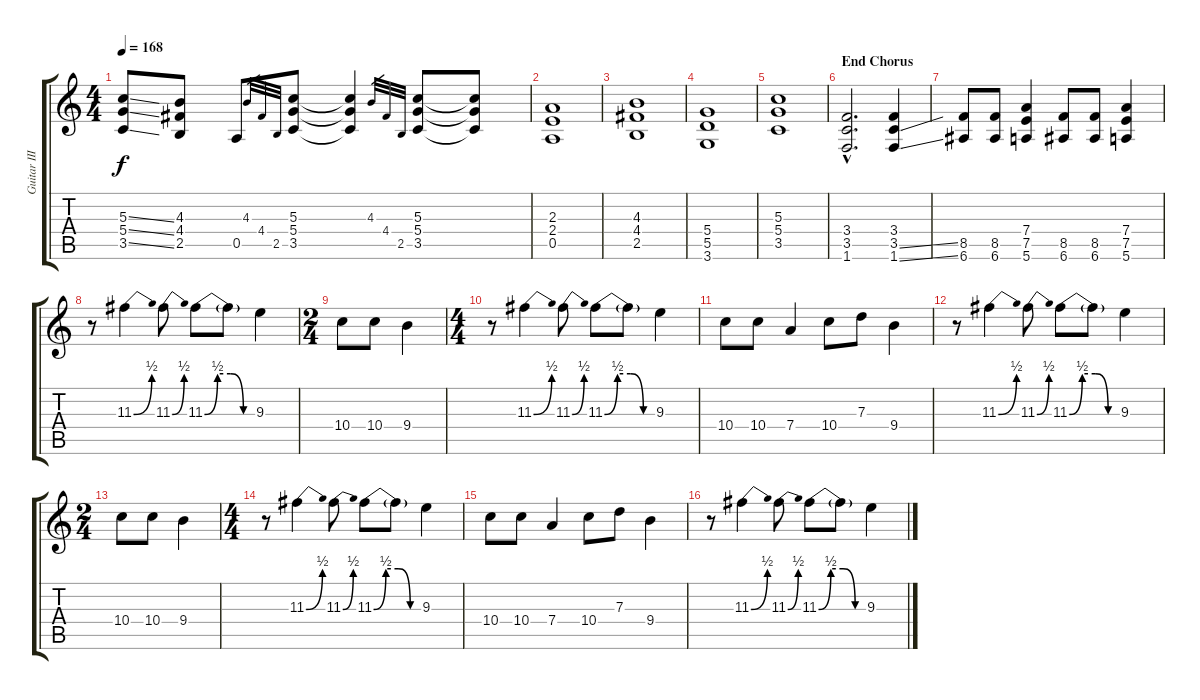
\track ("Guitar III Over/Dist" "Guitar III") {instrument distortionguitar}
\staff {score tabs}
\tuning (E4 B3 G3 D3 A2 E2) {hide}
\ts (4 4)
\tempo 168
\clef g2
\ks c
(5.3{ss} 5.4{ss} 3.5{ss}).8{dy f} (4.3 4.4 2.5).8 0.5.8 4.3.32{gr} 4.4.32{gr} 2.5.32{gr} (5.3 5.4 3.5).8 (5.3{t} 5.4{t} 3.5{t}).4 4.3.32{gr} 4.4.32{gr} 2.5.32{gr} (5.3 5.4 3.5).8 (5.3{t} 5.4{t} 3.5{t}).8 |
(2.3 2.4 0.5).1 |
(4.3 4.4 2.5).1 |
(5.4 5.5 3.6).1 |
(5.3 5.4 3.5).1 |
\section ("" "End Chorus")
(3.4{hac} 3.5{hac} 1.6{hac}).2{d} (3.4 3.5{ss} 1.6{ss}).4 |
(8.5 6.6).8 (8.5 6.6).8 (7.4 7.5 5.6).4 (8.5 6.6).8 (8.5 6.6).8 (7.4 7.5 5.6).4 |
r.8 11.3{be (bend 0 0 60 2)}.4 11.3{be (bend 0 0 60 2)}.8 11.3{be (custom 0 0 15 2 30 2 45 0 60 0)}.8 11.3{t}.8 9.3.4 |
\ts (2 4)
10.4.8 10.4.8 9.4.4 |
\ts (4 4)
r.8 11.3{be (bend 0 0 60 2)}.4 11.3{be (bend 0 0 60 2)}.8 11.3{be (custom 0 0 15 2 30 2 45 0 60 0)}.8 11.3{t}.8 9.3.4 |
10.4.8 10.4.8 7.4.4 10.4.8 7.3.8 9.4.4 |
r.8 11.3{be (bend 0 0 60 2)}.4 11.3{be (bend 0 0 60 2)}.8 11.3{be (custom 0 0 15 2 30 2 45 0 60 0)}.8 11.3{t}.8 9.3.4 |
\ts (2 4)
10.4.8 10.4.8 9.4.4 |
\ts (4 4)
r.8 11.3{be (bend 0 0 60 2)}.4 11.3{be (bend 0 0 60 2)}.8 11.3{be (custom 0 0 15 2 30 2 45 0 60 0)}.8 11.3{t}.8 9.3.4 |
10.4.8 10.4.8 7.4.4 10.4.8 7.3.8 9.4.4 |
r.8 11.3{be (bend 0 0 60 2)}.4 11.3{be (bend 0 0 60 2)}.8 11.3{be (custom 0 0 15 2 30 2 45 0 60 0)}.8 11.3{t}.8 9.3.4
